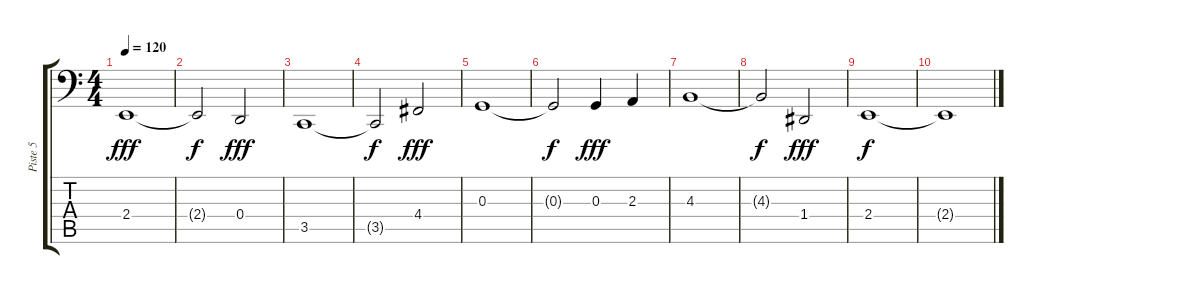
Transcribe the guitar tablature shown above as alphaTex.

\track ("Piste 5" "Piste 5") {instrument acousticgrandpiano}
\staff {score tabs}
\tuning (E3 B2 G2 D2 A1 E1) {hide}
\ts (4 4)
\tempo 120
\clef f4
\ks c
2.4.1{dy fff} |
2.4{t}.2{dy f} 0.4.2{dy fff} |
3.5.1 |
3.5{t}.2{dy f} 4.4.2{dy fff} |
0.3.1 |
0.3{t}.2{dy f} 0.3.4{dy fff} 2.3.4 |
4.3.1 |
4.3{t}.2{dy f} 1.4.2{dy fff} |
2.4.1{dy f} |
2.4{t}.1
